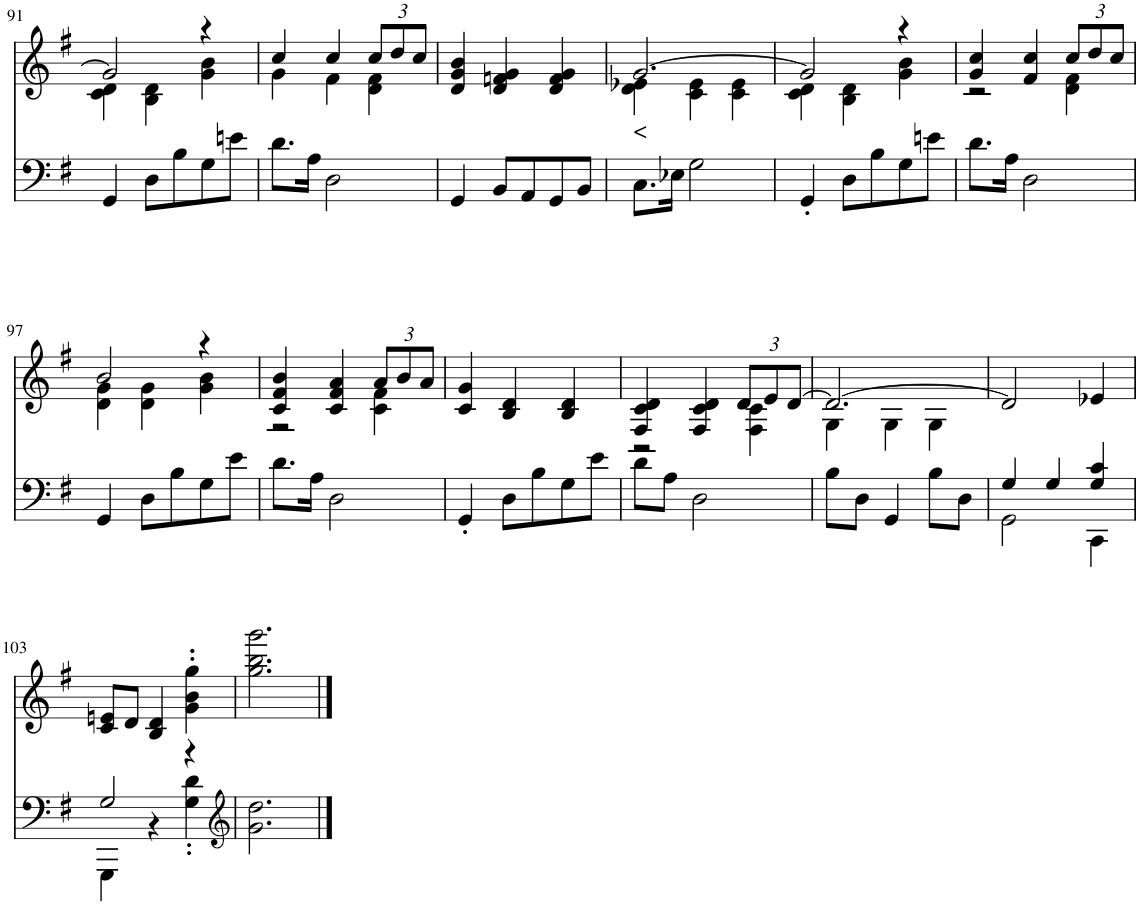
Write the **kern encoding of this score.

**kern	**kern	**text
*part2	*part1	*part1
*staff2	*staff1	*staff1
*I"piano	*I"piano	*
*I'Pno	*I'Pno	*
!!LO:PB:g=z
*clefF4	*clefG2	*
*k[f#]	*k[f#]	*
*G:	*G:	*
*M3/4	*M3/4	*
=91	=91	=91
*	*^	*
4GG/	2g/]	4c\ 4d\	.
8D\L	.	4B\ 4d\	.
8B\	.	.	.
8G\	4r	4g\ 4b\	.
8en\J	.	.	.
=92	=92	=92	=92
8.d\L	4cc/	4g\	.
16A\Jk	.	.	.
2D\	4cc/	4f#\	.
*	*Xbrackettup	*	*
.	12cc/L	4d\ 4f#\	.
.	12dd/	.	.
.	12cc/J	.	.
*	*v	*v	*
=93	=93	=93
4GG/	4d/ 4g/ 4b/	.
8BB/L	4d/ 4fn/ 4g/	.
8AA/	.	.
8GG/	4d/ 4f/ 4g/	.
8BB/J	.	.
=94	=94	=94
*	*^	*
!	!	!	!LO:LY:b
8.C\L	[2.g/	4d\ 4e-X\	<
16E-X\Jk	.	.	.
2G\	.	4c\ 4e-\	.
.	.	4c\ 4e-\	.
=95	=95	=95	=95
4GG'/	2g/]	4c\ 4d\	.
8D\L	.	4B\ 4d\	.
8B\	.	.	.
8G\	4r	4g\ 4b\	.
8en\J	.	.	.
=96	=96	=96	=96
8.d\L	4g/ 4cc/	2r	.
16A\Jk	.	.	.
2D\	4f#/ 4cc/	.	.
.	12cc/L	4d\ 4f#\	.
.	12dd/	.	.
.	12cc/J	.	.
!!LO:LB:g=z	!!
=97	=97	=97	=97
4GG/	2b/	4d\ 4g\	.
8D\L	.	4d\ 4g\	.
8B\	.	.	.
8G\	4r	4g\ 4b\	.
8e\J	.	.	.
=98	=98	=98	=98
8.d\L	4c/ 4f#/ 4b/	2r	.
16A\Jk	.	.	.
2D\	4c/ 4f#/ 4a/	.	.
.	12a/L	4c\ 4f#\	.
.	12b/	.	.
.	12a/J	.	.
*	*v	*v	*
=99	=99	=99
4GG'/	4c/ 4g/	.
8D\L	4B/ 4d/	.
8B\	.	.
8G\	4B/ 4d/	.
8e\J	.	.
=100	=100	=100
*	*^	*
8d\L	4F#/ 4c/ 4d/	2r	.
8A\J	.	.	.
2D\	4F#/ 4c/ 4d/	.	.
.	12d/L	4F#\ 4c\	.
.	12e/	.	.
.	[12d/J	.	.
=101	=101	=101	=101
8B\L	2.d/_	4G\	.
8D\J	.	.	.
4GG/	.	4G\	.
8B\L	.	4G\	.
8D\J	.	.	.
*	*v	*v	*
=102	=102	=102
*^	*	*
4G/	2GG\	2d/]	.
4G/	.	.	.
4G/ 4c/	4CC\	4e-X/	.
!!LO:LB:g=z
=103	=103	=103	=103
2G/	4GGG\	8c/ 8en/L	.
.	.	8d/J	.
.	4r	4B/ 4d/	.
4r	4G\' 4d\'	4g\' 4b\' 4gg\'	.
*v	*v	*	*
=104	=104	=104
*clefG2	*	*
2.g\ 2.dd\	2.gg\ 2.bb\ 2.ggg\	.
==	==	==
*-	*-	*-
